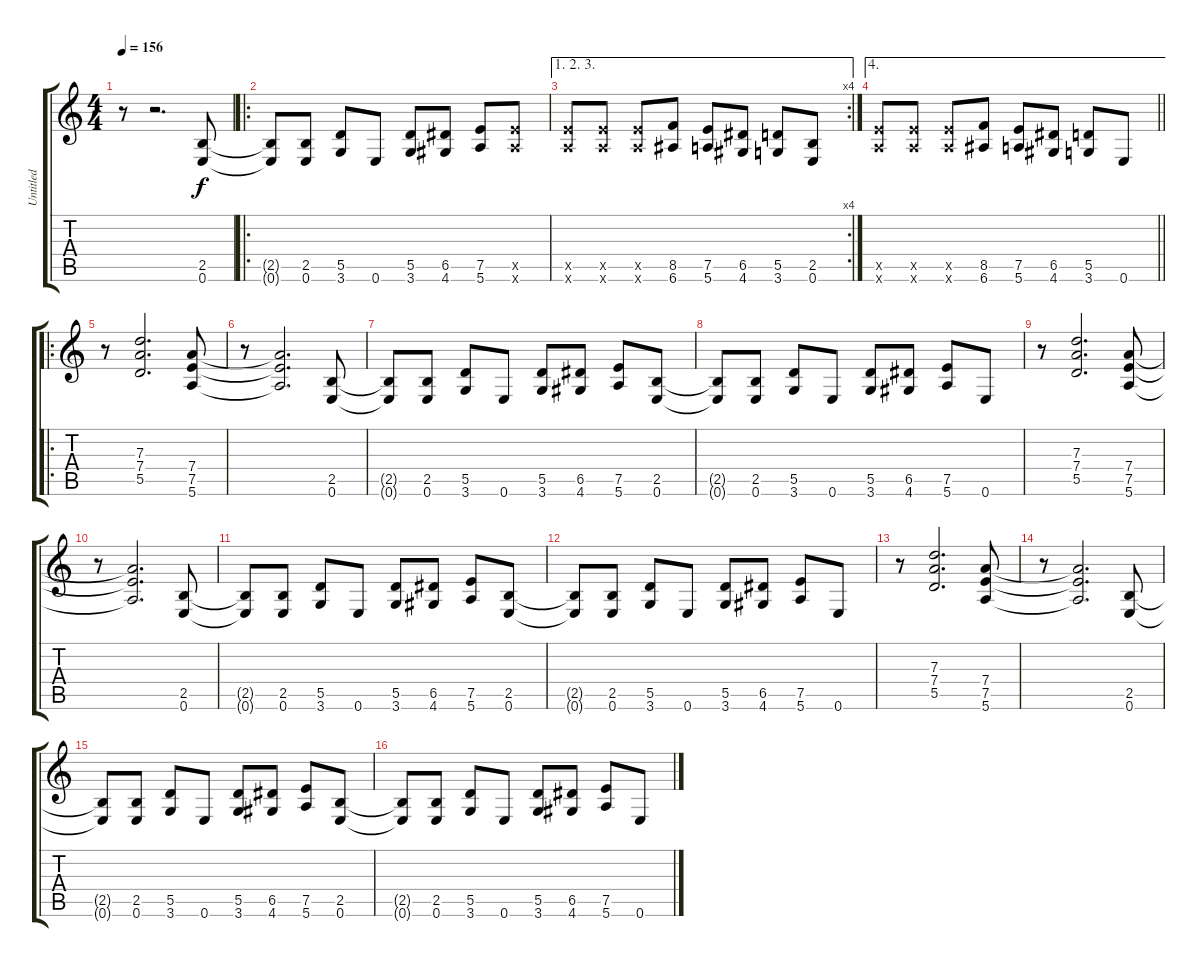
\track ("Untitled" "Untitled") {instrument distortionguitar}
\staff {score tabs}
\tuning (E4 B3 G3 D3 A2 E2) {hide}
\ts (4 4)
\tempo 156
\clef g2
\ks c
r.8{dy f instrument distortionguitar} r.2{d} (2.5 0.6).8 |
\ro
(2.5{t} 0.6{t}).8 (2.5 0.6).8 (5.5 3.6).8 0.6.8 (5.5 3.6).8 (6.5 4.6).8 (7.5 5.6).8 (7.5{x} 5.6{x}).8 |
\ae (1 2 3)
\rc 4
(7.5{x} 5.6{x}).8 (7.5{x} 5.6{x}).8 (7.5{x} 5.6{x}).8 (8.5 6.6).8 (7.5 5.6).8 (6.5 4.6).8 (5.5 3.6).8 (2.5 0.6).8 |
\ae 4
\barLineRight lightlight
(7.5{x} 5.6{x}).8 (7.5{x} 5.6{x}).8 (7.5{x} 5.6{x}).8 (8.5 6.6).8 (7.5 5.6).8 (6.5 4.6).8 (5.5 3.6).8 0.6.8 |
\ro
r.8 (7.3 7.4 5.5).2{d} (7.4 7.5 5.6).8 |
r.8 (7.4{t} 7.5{t} 5.6{t}).2{d} (2.5 0.6).8 |
(2.5{t} 0.6{t}).8 (2.5 0.6).8 (5.5 3.6).8 0.6.8 (5.5 3.6).8 (6.5 4.6).8 (7.5 5.6).8 (2.5 0.6).8 |
(2.5{t} 0.6{t}).8 (2.5 0.6).8 (5.5 3.6).8 0.6.8 (5.5 3.6).8 (6.5 4.6).8 (7.5 5.6).8 0.6.8 |
r.8 (7.3 7.4 5.5).2{d} (7.4 7.5 5.6).8 |
r.8 (7.4{t} 7.5{t} 5.6{t}).2{d} (2.5 0.6).8 |
(2.5{t} 0.6{t}).8 (2.5 0.6).8 (5.5 3.6).8 0.6.8 (5.5 3.6).8 (6.5 4.6).8 (7.5 5.6).8 (2.5 0.6).8 |
(2.5{t} 0.6{t}).8 (2.5 0.6).8 (5.5 3.6).8 0.6.8 (5.5 3.6).8 (6.5 4.6).8 (7.5 5.6).8 0.6.8 |
r.8 (7.3 7.4 5.5).2{d} (7.4 7.5 5.6).8 |
r.8 (7.4{t} 7.5{t} 5.6{t}).2{d} (2.5 0.6).8 |
(2.5{t} 0.6{t}).8 (2.5 0.6).8 (5.5 3.6).8 0.6.8 (5.5 3.6).8 (6.5 4.6).8 (7.5 5.6).8 (2.5 0.6).8 |
(2.5{t} 0.6{t}).8 (2.5 0.6).8 (5.5 3.6).8 0.6.8 (5.5 3.6).8 (6.5 4.6).8 (7.5 5.6).8 0.6.8
